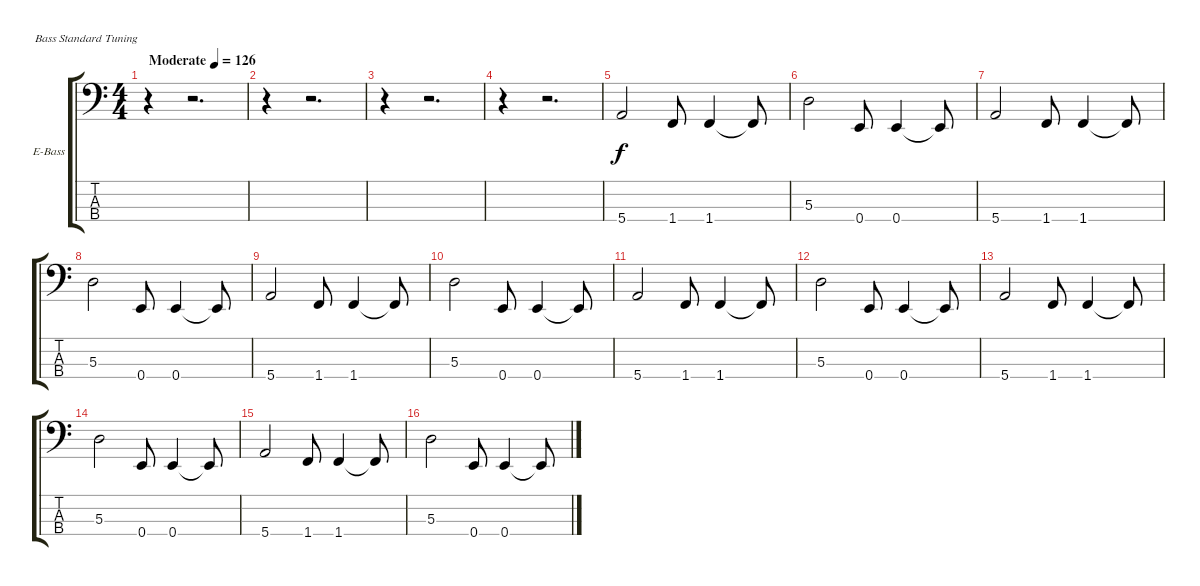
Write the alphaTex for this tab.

\bracketExtendMode groupsimilarinstruments
\firstSystemTrackNameOrientation horizontal
\otherSystemsTrackNameOrientation horizontal
\track ("Бас" "E-Bass") {instrument electricbassfinger}
\staff {score tabs}
\tuning (G2 D2 A1 E1)
\ts (4 4)
\beaming (8 2 2 2 2)
\tempo (126 "Moderate")
\clef f4
\ks c
r.4{dy f instrument electricbassfinger} r.2{d} |
r.4 r.2{d} |
r.4 r.2{d} |
r.4 r.2{d} |
5.4.2 1.4.8 1.4.4 1.4{t}.8 |
5.3.2 0.4.8 0.4.4 0.4{t}.8 |
5.4.2 1.4.8 1.4.4 1.4{t}.8 |
5.3.2 0.4.8 0.4.4 0.4{t}.8 |
5.4.2 1.4.8 1.4.4 1.4{t}.8 |
5.3.2 0.4.8 0.4.4 0.4{t}.8 |
5.4.2 1.4.8 1.4.4 1.4{t}.8 |
5.3.2 0.4.8 0.4.4 0.4{t}.8 |
5.4.2 1.4.8 1.4.4 1.4{t}.8 |
5.3.2 0.4.8 0.4.4 0.4{t}.8 |
5.4.2 1.4.8 1.4.4 1.4{t}.8 |
5.3.2 0.4.8 0.4.4 0.4{t}.8
